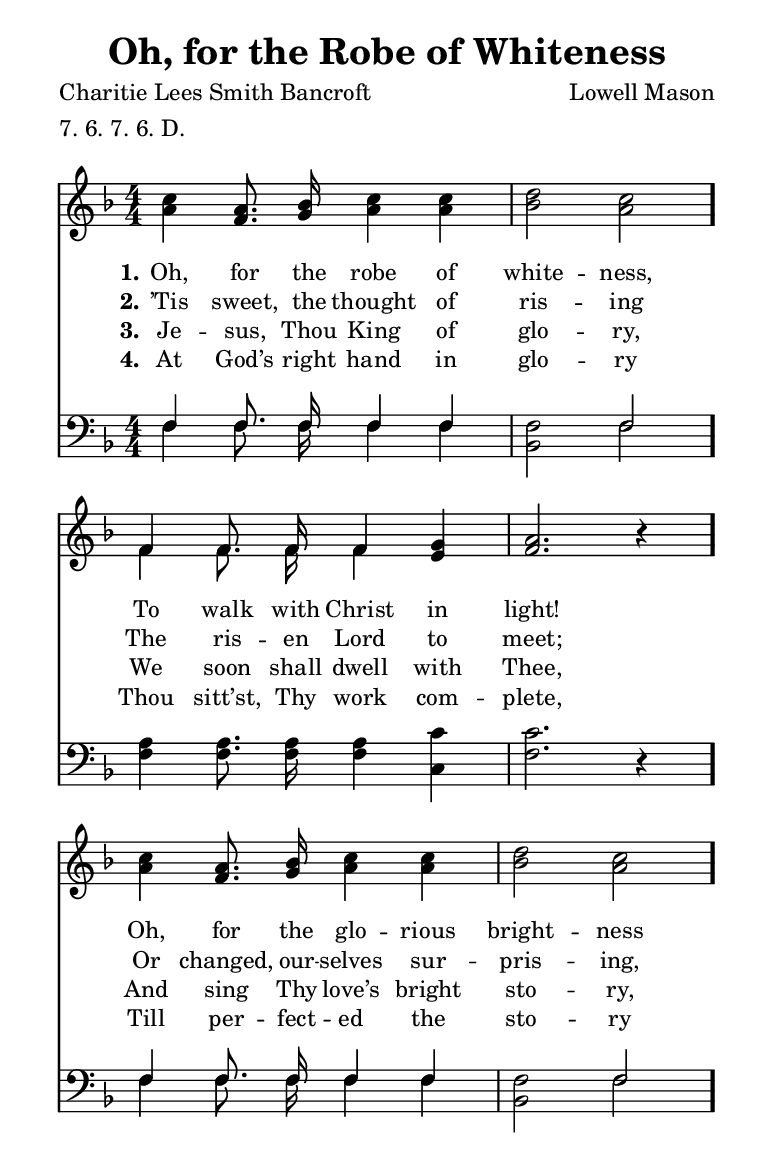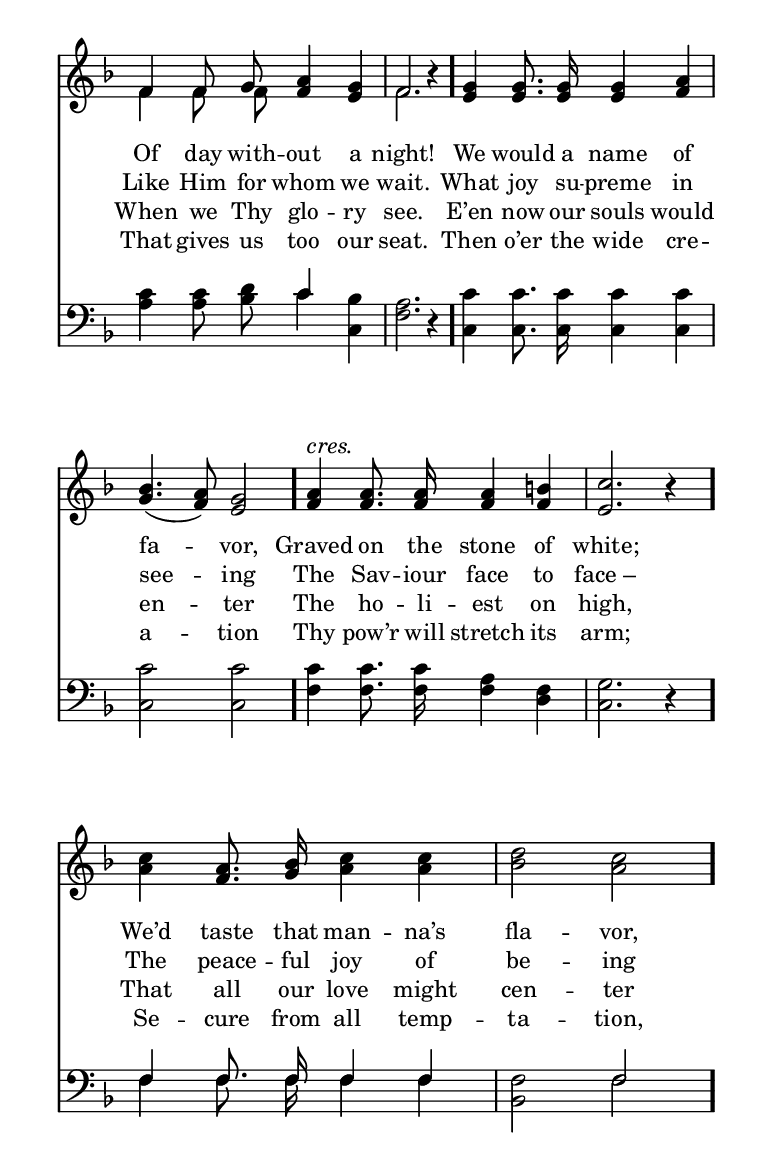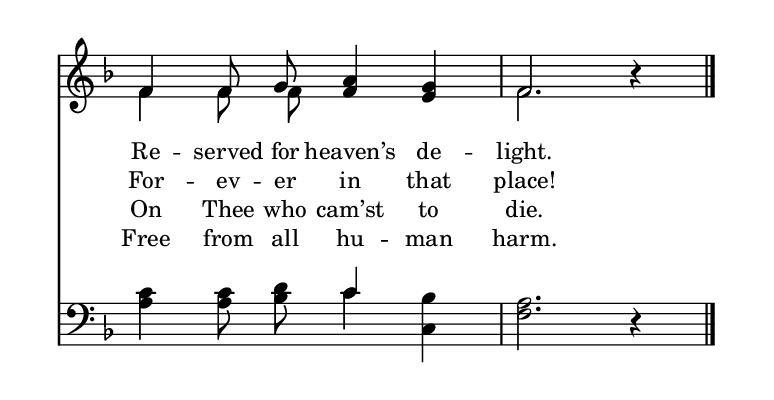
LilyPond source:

\include "common/global.ily"
\paper {
  \include "common/paper.ily"
}

\header{
  hymnnumber = "246"
  title = "Oh, for the Robe of Whiteness"
  tunename = "Work"
  meter = "7. 6. 7. 6. D."
  poet = "Charitie Lees Smith Bancroft" % see https://hymnary.org/text/o_for_the_robes_of_whiteness_o_for_the
  composer = "Lowell Mason" % see https://hymnary.org/tune/work_for_the_night_is_coming_mason
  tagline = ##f
}

global = {
  \include "common/overrides.ily"
  \override Staff.TimeSignature.style = #'numbered
  \time 4/4
  \override Score.MetronomeMark.transparent = ##t % hide all fermata changes too
  \tempo 4=90
  \key f \major
  \autoBeamOff
}

patternA = { c4 c8. c16 c4 c | c2 c }
patternB = { c4 c8. c16 c4 c | c2. c4 }
patternC = { c4 c8. c16 c4 c | c4.( c8) c2 }
patternD = { c4 c8  c8  c4 c | c2. c4 }

notesSoprano = {
\global
\relative c'' {

  \changePitch \patternA { c a bes c c | d c }
  \changePitch \patternB { f, f f f g | a r }
  \changePitch \patternA { c a bes c c | d c }
  \changePitch \patternD { f, f g a g | f r }

  \changePitch \patternC { g g g g a | bes a g }
  \changePitch \patternB { a^\markup{\italic cres.} a a a b | c r }
  \changePitch \patternA { c a bes c c | d c }
  \changePitch \patternD { f, f g a g | f r }

  \bar "|."

}
}

notesAlto = {
\global
\relative e' {

  \changePitch \patternA { a f g a a | bes a }
  \changePitch \patternB { f f f f e | f r }
  \changePitch \patternA { a f g a a | bes a }
  \changePitch \patternD { f f f f e | f r }

  \changePitch \patternC { e e e e f | g f e }
  \changePitch \patternB { f f f f f | e r }
  \changePitch \patternA { a f g a a | bes a }
  \changePitch \patternD { f f f f e | f r }

}
}

notesTenor = {
\global
\relative a {

  \changePitch \patternA { f f f f f | f f }
  \changePitch \patternB { a a a a c | c r }
  \changePitch \patternA { f, f f f f | f f }
  \changePitch \patternD { c' c d c bes | a r }

  \changePitch \patternA { c c c c c | c c }
  \changePitch \patternB { c c c a f | g r }
  \changePitch \patternA { f f f f f | f f }
  \changePitch \patternD { c' c d c bes | a r }

}
}

notesBass = {
\global
\relative f {

  \changePitch \patternA { f f f f f | bes, f' }
  \changePitch \patternB { f f f f c | f r }
  \changePitch \patternA { f f f f f | bes, f' }
  \changePitch \patternD { a a bes c c, | f r }

  \changePitch \patternA { c c c c c | c c }
  \changePitch \patternB { f f f f d | c r }
  \changePitch \patternA { f f f f f | bes, f' }
  \changePitch \patternD { a a bes c c, | f r }

}
}

wordsA = \lyricmode {
\set stanza = "1."

Oh, for the robe of white -- ness, \bar "."
To walk with Christ in light! \bar "."
Oh, for the glo -- rious bright -- ness \bar "."
Of day with -- out a night! \bar "."
We would a name of fa -- vor, \bar "."
Graved on the stone of white; \bar "."
We’d taste that man -- na’s fla -- vor, \bar "."
Re -- served for heaven’s de -- light. \bar "."

}

wordsB = \lyricmode {
\set stanza = "2."

’Tis sweet, the thought of ris -- ing
The ris -- en Lord to meet;
Or changed, our -- selves sur -- pris -- ing,
Like Him for whom we wait.
What joy su -- preme in see -- ing
The Sav -- iour face to face_–
The peace -- ful joy of be -- ing
For -- ev -- er in that place!

}

wordsC = \lyricmode {
\set stanza = "3."

Je -- sus, Thou King of glo -- ry,
We soon shall dwell with Thee,
And sing Thy love’s bright sto -- ry,
When we Thy glo -- ry see.
E’en now our souls would en -- ter
The ho -- li -- est on high,
That all our love might cen -- ter
On Thee who cam’st to die.

}

wordsD = \lyricmode {
\set stanza = "4."

At God’s right hand in glo -- ry
Thou sitt’st, Thy work com -- plete,
Till per -- fect -- ed the sto -- ry
That gives us too our seat.
Then o’er the wide cre -- a -- tion
Thy pow’r will stretch its arm;
Se -- cure from all temp -- ta -- tion,
Free from all hu -- man harm.

}

\score {
  \context ChoirStaff <<
    \context Staff = upper <<
      \set Staff.autoBeaming = ##f
      \set ChoirStaff.systemStartDelimiter = #'SystemStartBar
      \set ChoirStaff.printPartCombineTexts = ##f
      \partcombine #'(2 . 11) \notesSoprano \notesAlto
      \context NullVoice = sopranos { \voiceOne << \notesSoprano >> }
      \context Lyrics = one   \lyricsto sopranos \wordsA
      \context Lyrics = two   \lyricsto sopranos \wordsB
      \context Lyrics = three \lyricsto sopranos \wordsC
      \context Lyrics = four  \lyricsto sopranos \wordsD
    >>
    \context Staff = men <<
      \set Staff.autoBeaming = ##f
      \clef bass
      \set ChoirStaff.printPartCombineTexts = ##f
      \partcombine #'(2 . 11) \notesTenor \notesBass
    >>
  >>
  \layout {
    \include "common/layout.ily"
  }
  #(cond ((ly:get-option 'eog-midi-permitted) #{ \midi{
    \include "common/midi.ily"
  } #}))
}

\version "2.19.49"  % necessary for upgrading to future LilyPond versions.

% vi:set et ts=2 sw=2 ai nocindent syntax=lilypond:
